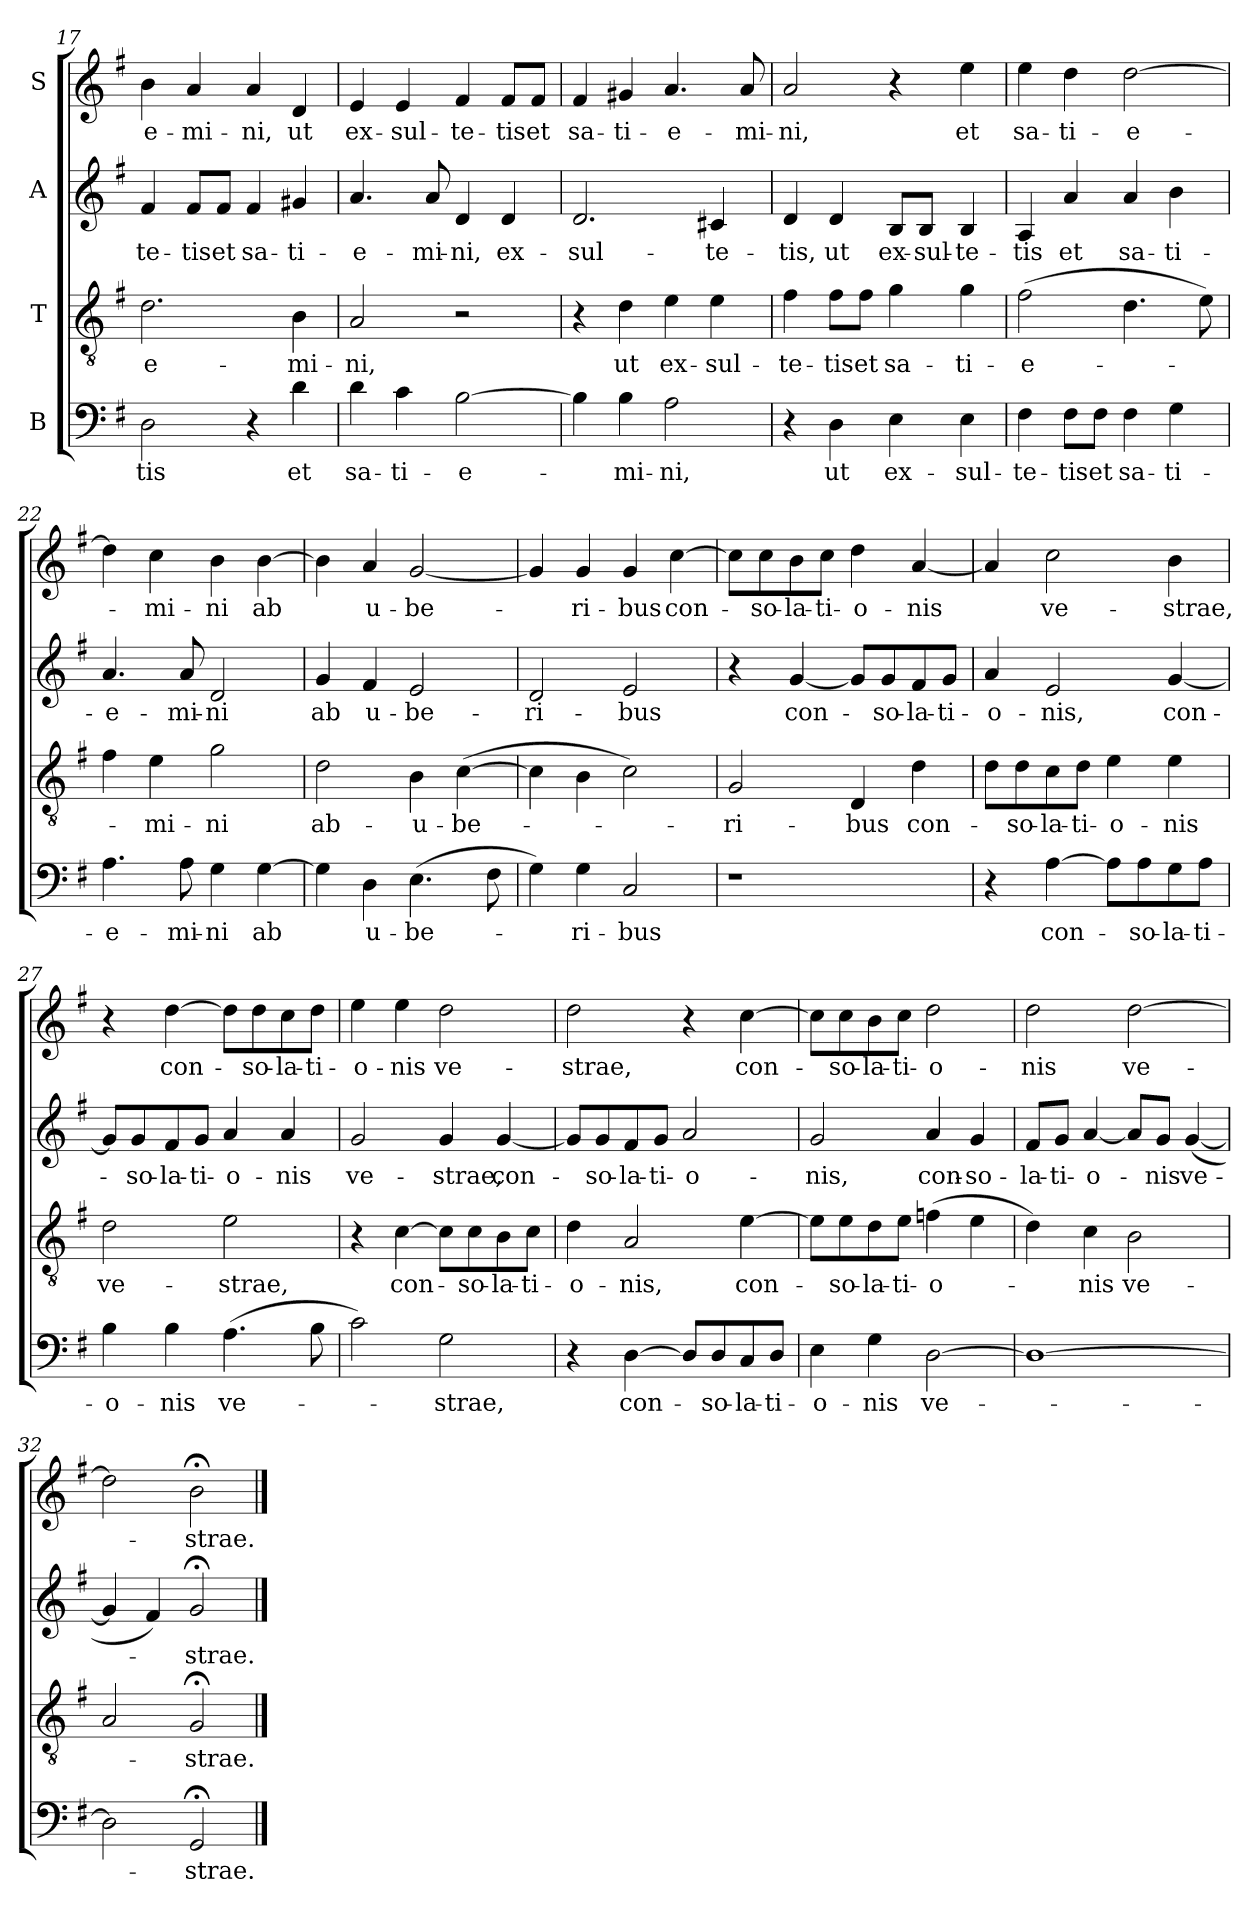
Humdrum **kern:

**kern	**text	**kern	**text	**kern	**text	**kern	**text
*part4	*part4	*part3	*part3	*part2	*part2	*part1	*part1
*staff4	*staff4	*staff3	*staff3	*staff2	*staff2	*staff1	*staff1
*I"B	*	*I"T	*	*I"A	*	*I"S	*
*clefF4	*	*clefGv2	*	*clefG2	*	*clefG2	*
*k[f#]	*	*k[f#]	*	*k[f#]	*	*k[f#]	*
*G:	*	*G:	*	*G:	*	*G:	*
=17	=17	=17	=17	=17	=17	=17	=17
!	!LO:LY:b	!	!LO:LY:b	!	!LO:LY:b	!	!LO:LY:b
2D\	-tis	2.d\	-e-	4f#/	-te-	4b\	-e-
!	!	!	!	!	!LO:LY:b	!	!LO:LY:b
.	.	.	.	8f#/L	-tis	4a/	-mi-
!	!	!	!	!	!LO:LY:b	!	!
.	.	.	.	8f#/J	et	.	.
!	!	!	!	!	!LO:LY:b	!	!LO:LY:b
4r	.	.	.	4f#/	sa-	4a/	-ni,
!	!LO:LY:b	!	!LO:LY:b	!	!LO:LY:b	!	!LO:LY:b
4d\	et	4B\	-mi-	4g#X/	-ti-	4d/	ut
!!LO:LB:g=z
=18	=18	=18	=18	=18	=18	=18	=18
!	!LO:LY:b	!	!LO:LY:b	!	!LO:LY:b	!	!LO:LY:b
4d\	sa-	2A/	-ni,	4.a/	-e-	4e/	ex-
!	!LO:LY:b	!	!	!	!	!	!LO:LY:b
4c\	-ti-	.	.	.	.	4e/	-sul-
!	!	!	!	!	!LO:LY:b	!	!
.	.	.	.	8a/	-mi-	.	.
!	!LO:LY:b	!	!	!	!LO:LY:b:rj	!	!LO:LY:b
[>2B\	-e-	2r	.	4d/	-ni,	4f#/	-te-
!	!	!	!	!	!LO:LY:b	!	!LO:LY:b
.	.	.	.	4d/	ex-	8f#/L	-tis
!	!	!	!	!	!	!	!LO:LY:b
.	.	.	.	.	.	8f#/J	et
=19	=19	=19	=19	=19	=19	=19	=19
!	!	!	!	!	!LO:LY:b	!	!LO:LY:b
4B\]	.	4r	.	2.d/	-sul-	4f#/	sa-
!	!LO:LY:b	!	!LO:LY:b	!	!	!	!LO:LY:b
4B\	-mi-	4d\	ut	.	.	4g#X/	-ti-
!	!LO:LY:b	!	!LO:LY:b	!	!	!	!LO:LY:b
2A\	-ni,	4e\	ex-	.	.	4.a/	-e-
!	!	!	!LO:LY:b	!	!LO:LY:b	!	!
.	.	4e\	-sul-	4c#X/	-te-	.	.
!	!	!	!	!	!	!	!LO:LY:b
.	.	.	.	.	.	8a/	-mi-
=20	=20	=20	=20	=20	=20	=20	=20
!	!	!	!LO:LY:b	!	!LO:LY:b	!	!LO:LY:b
4r	.	4f#\	-te-	4d/	-tis,	2a/	-ni,
!	!LO:LY:b	!	!LO:LY:b	!	!LO:LY:b	!	!
4D\	ut	8f#\L	-tis	4d/	ut	.	.
!	!	!	!LO:LY:b	!	!	!	!
.	.	8f#\J	et	.	.	.	.
!	!LO:LY:b	!	!LO:LY:b	!	!LO:LY:b	!	!
4E\	ex-	4g\	sa-	8B/L	ex-	4r	.
!	!	!	!	!	!LO:LY:b	!	!
.	.	.	.	8B/J	-sul-	.	.
!	!LO:LY:b	!	!LO:LY:b	!	!LO:LY:b:rj	!	!LO:LY:b
4E\	-sul-	4g\	-ti-	4B/	-te-	4ee\	et
=21	=21	=21	=21	=21	=21	=21	=21
!	!LO:LY:b	!	!LO:LY:b	!	!LO:LY:b	!	!LO:LY:b
4F#\	-te-	(>2f#\	-e-	4A/	-tis	4ee\	sa-
!	!LO:LY:b	!	!	!	!LO:LY:b	!	!LO:LY:b
8F#\L	-tis	.	.	4a/	et	4dd\	-ti-
!	!LO:LY:b	!	!	!	!	!	!
8F#\J	et	.	.	.	.	.	.
!	!LO:LY:b	!	!	!	!LO:LY:b	!	!LO:LY:b
4F#\	sa-	4.d\	.	4a/	sa-	[<2dd\	-e-
!	!LO:LY:b	!	!	!	!LO:LY:b	!	!
4G\	-ti-	.	.	4b\	-ti-	.	.
.	.	8e\)	.	.	.	.	.
!!LO:LB:g=z
=22	=22	=22	=22	=22	=22	=22	=22
!	!LO:LY:b	!	!	!	!LO:LY:b	!	!
4.A\	-e-	4f#\	.	4.a/	-e-	4dd\]	.
!	!	!	!LO:LY:b	!	!	!	!LO:LY:b
.	.	4e\	-mi-	.	.	4cc\	-mi-
!	!LO:LY:b	!	!	!	!LO:LY:b	!	!
8A\	-mi-	.	.	8a/	-mi-	.	.
!	!LO:LY:b:rj	!	!LO:LY:b	!	!LO:LY:b:rj	!	!LO:LY:b
4G\	-ni	2g\	-ni	2d/	-ni	4b\	-ni
!	!LO:LY:b	!	!	!	!	!	!LO:LY:b
[>4G\	ab	.	.	.	.	[>4b\	ab
=23	=23	=23	=23	=23	=23	=23	=23
!	!	!	!LO:LY:b	!	!LO:LY:b	!	!
4G\]	.	2d\	ab-	4g/	ab	4b\]	.
!	!LO:LY:b	!	!	!	!LO:LY:b	!	!LO:LY:b
4D\	u-	.	.	4f#/	u-	4a/	u-
!	!LO:LY:b	!	!LO:LY:b	!	!LO:LY:b	!	!LO:LY:b
(>4.E\	-be-	4B\	-u-	2e/	-be-	[<2g/	-be-
!	!	!	!LO:LY:b	!	!	!	!
.	.	(>[>4c\	-be-	.	.	.	.
8F#\	.	.	.	.	.	.	.
=24	=24	=24	=24	=24	=24	=24	=24
!	!	!	!	!	!LO:LY:b	!	!
4G\)	.	4c\]	.	2d/	-ri-	4g/]	.
!	!LO:LY:b	!	!	!	!	!	!LO:LY:b
4G\	-ri-	4B\	.	.	.	4g/	-ri-
!	!LO:LY:b	!	!	!	!LO:LY:b	!	!LO:LY:b
2C/	-bus	2c\)	.	2e/	-bus	4g/	-bus
!	!	!	!	!	!	!	!LO:LY:b
.	.	.	.	.	.	[>4cc\	con-
=25	=25	=25	=25	=25	=25	=25	=25
!	!	!	!LO:LY:b	!	!	!	!
1r	.	2G/	-ri-	4r	.	8cc\L]	.
!	!	!	!	!	!	!	!LO:LY:b
.	.	.	.	.	.	8cc\	-so-
!	!	!	!	!	!LO:LY:b	!	!LO:LY:b
.	.	.	.	[<4g/	con-	8b\	-la-
!	!	!	!	!	!	!	!LO:LY:b
.	.	.	.	.	.	8cc\J	-ti-
!	!	!	!LO:LY:b	!	!	!	!LO:LY:b
.	.	4D/	-bus	8g/L]	.	4dd\	-o-
!	!	!	!	!	!LO:LY:b	!	!
.	.	.	.	8g/	-so-	.	.
!	!	!	!LO:LY:b	!	!LO:LY:b	!	!LO:LY:b
.	.	4d\	con-	8f#/	-la-	[>4a/	-nis
!	!	!	!	!	!LO:LY:b	!	!
.	.	.	.	8g/J	-ti-	.	.
!!LO:PB:g=z
=26	=26	=26	=26	=26	=26	=26	=26
!	!	!	!	!	!LO:LY:b	!	!
4r	.	8d\L	.	4a/	-o-	4a/]	.
!	!	!	!LO:LY:b	!	!	!	!
.	.	8d\	-so-	.	.	.	.
!	!LO:LY:b	!	!LO:LY:b	!	!LO:LY:b	!	!LO:LY:b
[>4A\	con-	8c\	-la-	2e/	-nis,	2cc\	ve-
!	!	!	!LO:LY:b	!	!	!	!
.	.	8d\J	-ti-	.	.	.	.
!	!	!	!LO:LY:b	!	!	!	!
8A\L]	.	4e\	-o-	.	.	.	.
!	!LO:LY:b	!	!	!	!	!	!
8A\	-so-	.	.	.	.	.	.
!	!LO:LY:b	!	!LO:LY:b	!	!LO:LY:b	!	!LO:LY:b
8G\	-la-	4e\	-nis	[<4g/	con-	4b\	-strae,
!	!LO:LY:b	!	!	!	!	!	!
8A\J	-ti-	.	.	.	.	.	.
=27	=27	=27	=27	=27	=27	=27	=27
!	!LO:LY:b	!	!LO:LY:b	!	!	!	!
4B\	-o-	2d\	ve-	8g/L]	.	4r	.
!	!	!	!	!	!LO:LY:b	!	!
.	.	.	.	8g/	-so-	.	.
!	!LO:LY:b	!	!	!	!LO:LY:b	!	!LO:LY:b
4B\	-nis	.	.	8f#/	-la-	[>4dd\	con-
!	!	!	!	!	!LO:LY:b	!	!
.	.	.	.	8g/J	-ti-	.	.
!	!LO:LY:b	!	!LO:LY:b	!	!LO:LY:b	!	!
(>4.A\	ve-	2e\	-strae,	4a/	-o-	8dd\L]	.
!	!	!	!	!	!	!	!LO:LY:b
.	.	.	.	.	.	8dd\	-so-
!	!	!	!	!	!LO:LY:b	!	!LO:LY:b
.	.	.	.	4a/	-nis	8cc\	-la-
!	!	!	!	!	!	!	!LO:LY:b
8B\	.	.	.	.	.	8dd\J	-ti-
=28	=28	=28	=28	=28	=28	=28	=28
!	!	!	!	!	!LO:LY:b	!	!LO:LY:b
2c\)	.	4r	.	2g/	ve-	4ee\	-o-
!	!	!	!LO:LY:b	!	!	!	!LO:LY:b
.	.	[>4c\	con-	.	.	4ee\	-nis
!	!LO:LY:b	!	!	!	!LO:LY:b	!	!LO:LY:b
2G\	-strae,	8c\L]	.	4g/	-strae,	2dd\	ve-
!	!	!	!LO:LY:b	!	!	!	!
.	.	8c\	-so-	.	.	.	.
!	!	!	!LO:LY:b	!	!LO:LY:b	!	!
.	.	8B\	-la-	[<4g/	con-	.	.
!	!	!	!LO:LY:b	!	!	!	!
.	.	8c\J	-ti-	.	.	.	.
!!LO:LB:g=z
=29	=29	=29	=29	=29	=29	=29	=29
!	!	!	!LO:LY:b	!	!	!	!LO:LY:b
4r	.	4d\	-o-	8g/L]	.	2dd\	-strae,
!	!	!	!	!	!LO:LY:b	!	!
.	.	.	.	8g/	-so-	.	.
!	!LO:LY:b	!	!LO:LY:b	!	!LO:LY:b:rj	!	!
[>4D\	con-	2A/	-nis,	8f#/	-la-	.	.
!	!	!	!	!	!LO:LY:b	!	!
.	.	.	.	8g/J	-ti-	.	.
!	!	!	!	!	!LO:LY:b	!	!
8D/L]	.	.	.	2a/	-o-	4r	.
!	!LO:LY:b	!	!	!	!	!	!
8D/	-so-	.	.	.	.	.	.
!	!LO:LY:b:rj	!	!LO:LY:b	!	!	!	!LO:LY:b
8C/	-la-	[>4e\	con-	.	.	[>4cc\	con-
!	!LO:LY:b	!	!	!	!	!	!
8D/J	-ti-	.	.	.	.	.	.
=30	=30	=30	=30	=30	=30	=30	=30
!	!LO:LY:b	!	!	!	!LO:LY:b	!	!
4E\	-o-	8e\L]	.	2g/	-nis,	8cc\L]	.
!	!	!	!LO:LY:b	!	!	!	!LO:LY:b
.	.	8e\	-so-	.	.	8cc\	-so-
!	!LO:LY:b	!	!LO:LY:b:rj	!	!	!	!LO:LY:b:rj
4G\	-nis	8d\	-la-	.	.	8b\	-la-
!	!	!	!LO:LY:b	!	!	!	!LO:LY:b
.	.	8e\J	-ti-	.	.	8cc\J	-ti-
!	!LO:LY:b	!	!LO:LY:b	!	!LO:LY:b	!	!LO:LY:b
[>2D\	ve-	(>4fn\	-o-	4a/	con-	2dd\	-o-
!	!	!	!	!	!LO:LY:b	!	!
.	.	4e\	.	4g/	-so-	.	.
=31	=31	=31	=31	=31	=31	=31	=31
!	!	!	!	!	!LO:LY:b	!	!LO:LY:b
1D_	.	4d\)	.	8f#/L	-la-	2dd\	-nis
!	!	!	!	!	!LO:LY:b	!	!
.	.	.	.	8g/J	-ti-	.	.
!	!	!	!LO:LY:b	!	!LO:LY:b	!	!
.	.	4c\	-nis	[<4a/	-o-	.	.
!	!	!	!LO:LY:b	!	!	!	!LO:LY:b
.	.	2B\	ve-	8a/L]	.	[>2dd\	ve-
!	!	!	!	!	!LO:LY:b	!	!
.	.	.	.	8g/J	-nis	.	.
!	!	!	!	!	!LO:LY:b	!	!
.	.	.	.	(<[<4g/	ve-	.	.
=32	=32	=32	=32	=32	=32	=32	=32
2D\]	.	2A/	.	4g/]	.	2dd\]	.
.	.	.	.	4f#/)	.	.	.
!	!LO:LY:b	!	!LO:LY:b	!	!LO:LY:b	!	!LO:LY:b
2GG;/	-strae.	2G;/	-strae.	2g;/	-strae.	2b;<\	-strae.
==	==	==	==	==	==	==	==
*-	*-	*-	*-	*-	*-	*-	*-
